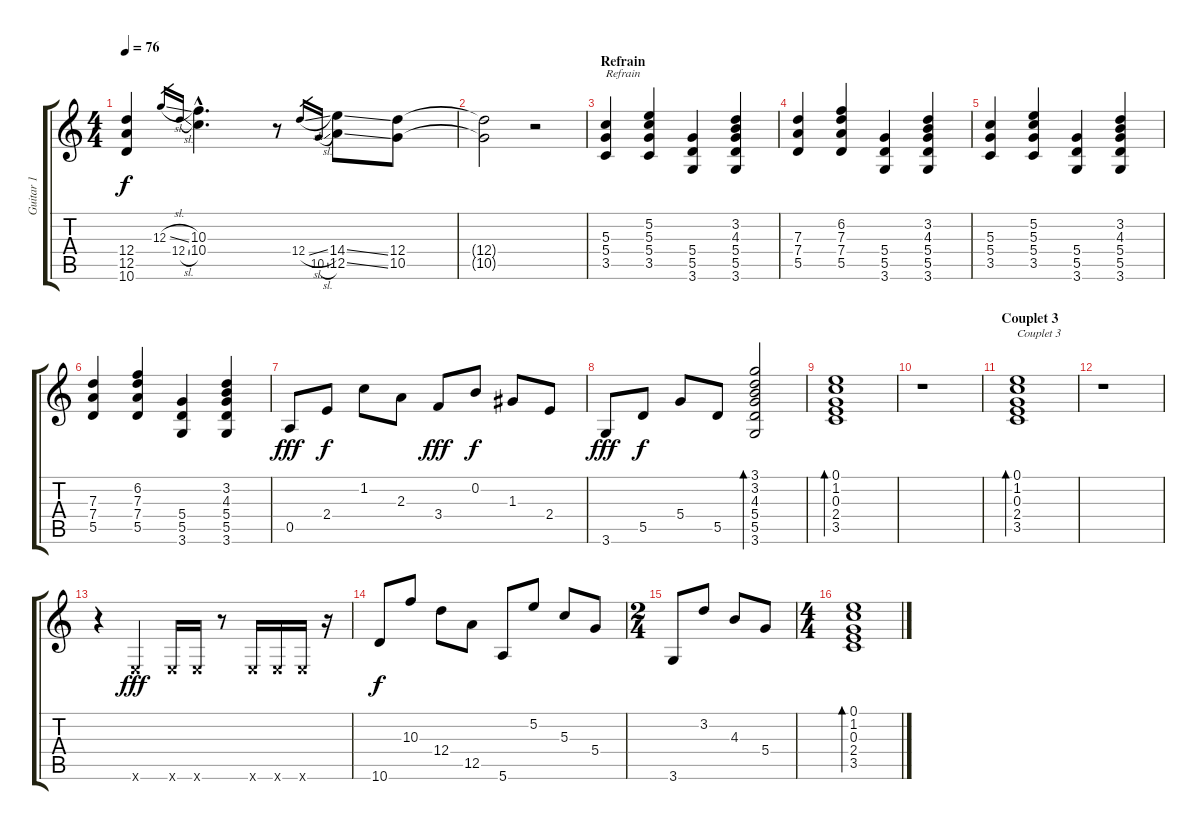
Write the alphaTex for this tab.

\track ("Guitar 1" "Guitar 1") {instrument overdrivenguitar}
\staff {score tabs}
\tuning (E4 B3 G3 D3 A2 E2) {hide}
\ts (4 4)
\tempo 76
\clef g2
\ks c
(12.4 12.5 10.6).4{dy f} 12.3{sl}.16{gr} 12.4{sl}.16{gr} (10.3{hac} 10.4{hac}).4{d} r.8 12.4{sl}.16{gr} 10.5{sl}.16{gr} (14.4{ss} 12.5{ss}).8 (12.4 10.5).8 |
(12.4{t} 10.5{t}).2 r.2 |
\section ("" "Refrain")
(5.3 5.4 3.5).4{txt "Refrain"} (5.2 5.3 5.4 3.5).4 (5.4 5.5 3.6).4 (3.2 4.3 5.4 5.5 3.6).4 |
(7.3 7.4 5.5).4 (6.2 7.3 7.4 5.5).4 (5.4 5.5 3.6).4 (3.2 4.3 5.4 5.5 3.6).4 |
(5.3 5.4 3.5).4 (5.2 5.3 5.4 3.5).4 (5.4 5.5 3.6).4 (3.2 4.3 5.4 5.5 3.6).4 |
(7.3 7.4 5.5).4 (6.2 7.3 7.4 5.5).4 (5.4 5.5 3.6).4 (3.2 4.3 5.4 5.5 3.6).4 |
0.5.8{dy fff} 2.4.8{dy f} 1.2.8 2.3.8 3.4.8{dy fff} 0.2.8{dy f} 1.3.8 2.4.8 |
3.6.8{dy fff} 5.5.8{dy f} 5.4.8 5.5.8 (3.1 3.2 4.3 5.4 5.5 3.6).2{bd 240} |
(0.1 1.2 0.3 2.4 3.5).1{bd 30} |
r.1 |
\section ("" "Couplet 3")
(0.1 1.2 0.3 2.4 3.5).1{bd 60 txt "Couplet 3"} |
r.1 |
r.4 0.6{x}.4{dy fff} 0.6{x}.16 0.6{x}.16 r.8 0.6{x}.16 0.6{x}.16 0.6{x}.16 r.16 |
10.6.8{dy f} 10.3.8 12.4.8 12.5.8 5.6.8 5.2.8 5.3.8 5.4.8 |
\ts (2 4)
3.6.8 3.2.8 4.3.8 5.4.8 |
\ts (4 4)
(0.1 1.2 0.3 2.4 3.5).1{bd 240}
